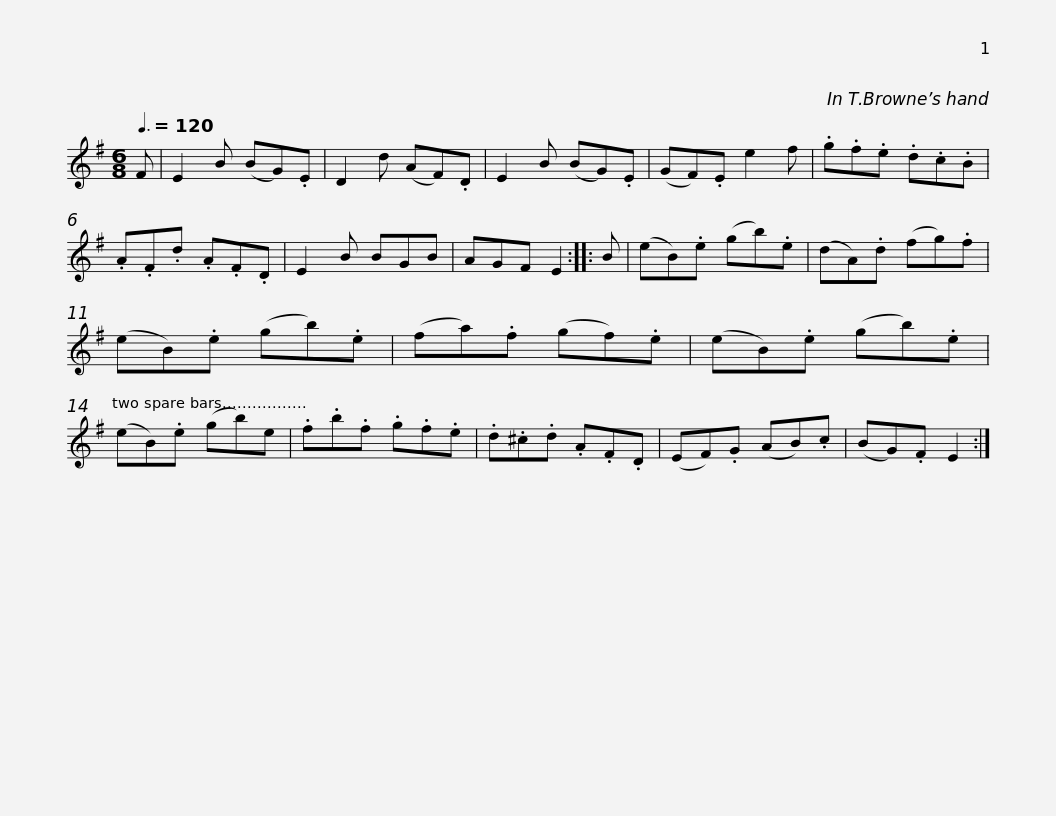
X:1
L:1/8
Q:3/8=120
M:6/8
I:linebreak $
K:Emin
V:1 treble
V:1
 F | E2 B (BG).E | D2 d (AF).D | E2 B (BG).E | (GF).E e2 f | %5
 .g.f.e .d.c.B | .A.F.d .A.F.D | E2 B BGB | AGF E2 ::$ B | %10
 (eB).e (gb).e | (dA).d (fg).f | (eB).e (gb).e | (fa).f (gf).e | (eB).e (gb).e | %15
 (eB).e (gb)e | .f.b.f .g.f.e |$ .d.^c.d .A.F.D | (EF).G (AB).c | (BG).F E2 :| %20
